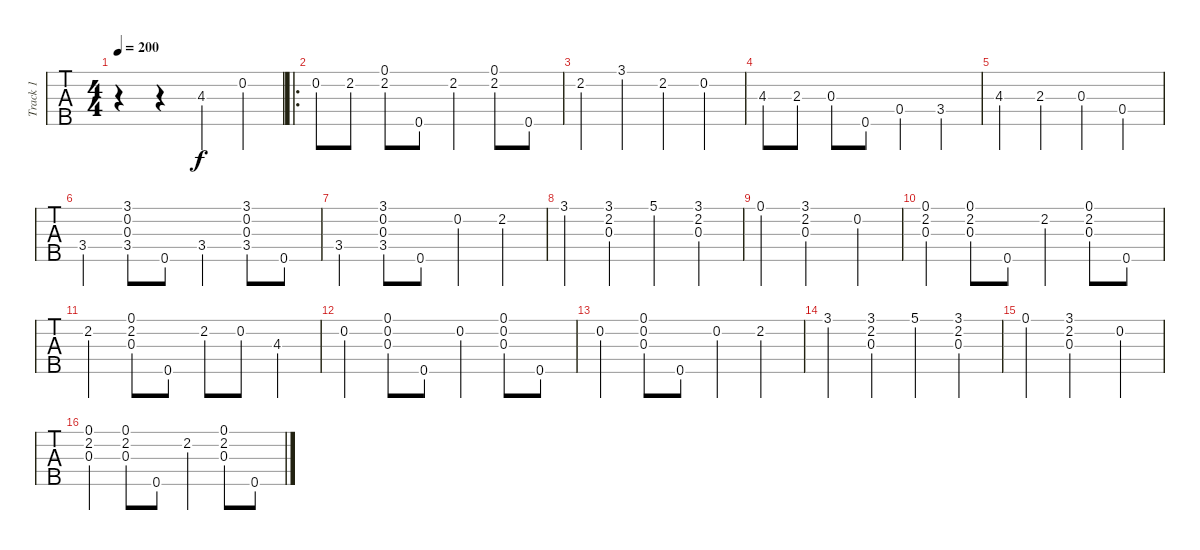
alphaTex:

\track ("Track 1" "Track 1") {instrument acousticguitarsteel}
\staff {tabs}
\tuning (D4 C4 F3 D3 F4) {hide}
\ts (4 4)
\tempo 200
\clef g2
\ks c
r.4{dy f instrument acousticguitarsteel} r.4 4.3.4 0.2.4 |
\ro
0.2.8 2.2.8 (0.1 2.2).8 0.5.8 2.2.4 (0.1 2.2).8 0.5.8 |
2.2.4 3.1.4 2.2.4 0.2.4 |
4.3.8 2.3.8 0.3.8 0.5.8 0.4.4 3.4.4 |
4.3.4 2.3.4 0.3.4 0.4.4 |
3.4.4 (3.1 0.2 0.3 3.4).8 0.5.8 3.4.4 (3.1 0.2 0.3 3.4).8 0.5.8 |
3.4.4 (3.1 0.2 0.3 3.4).8 0.5.8 0.2.4 2.2.4 |
3.1.4 (3.1 2.2 0.3).4 5.1.4 (3.1 2.2 0.3).4 |
0.1.4 (3.1 2.2 0.3).2 0.2.4 |
(0.1 2.2 0.3).4 (0.1 2.2 0.3).8 0.5.8 2.2.4 (0.1 2.2 0.3).8 0.5.8 |
2.2.4 (0.1 2.2 0.3).8 0.5.8 2.2.8 0.2.8 4.3.4 |
0.2.4 (0.1 0.2 0.3).8 0.5.8 0.2.4 (0.1 0.2 0.3).8 0.5.8 |
0.2.4 (0.1 0.2 0.3).8 0.5.8 0.2.4 2.2.4 |
3.1.4 (3.1 2.2 0.3).4 5.1.4 (3.1 2.2 0.3).4 |
0.1.4 (3.1 2.2 0.3).2 0.2.4 |
(0.1 2.2 0.3).4 (0.1 2.2 0.3).8 0.5.8 2.2.4 (0.1 2.2 0.3).8 0.5.8
